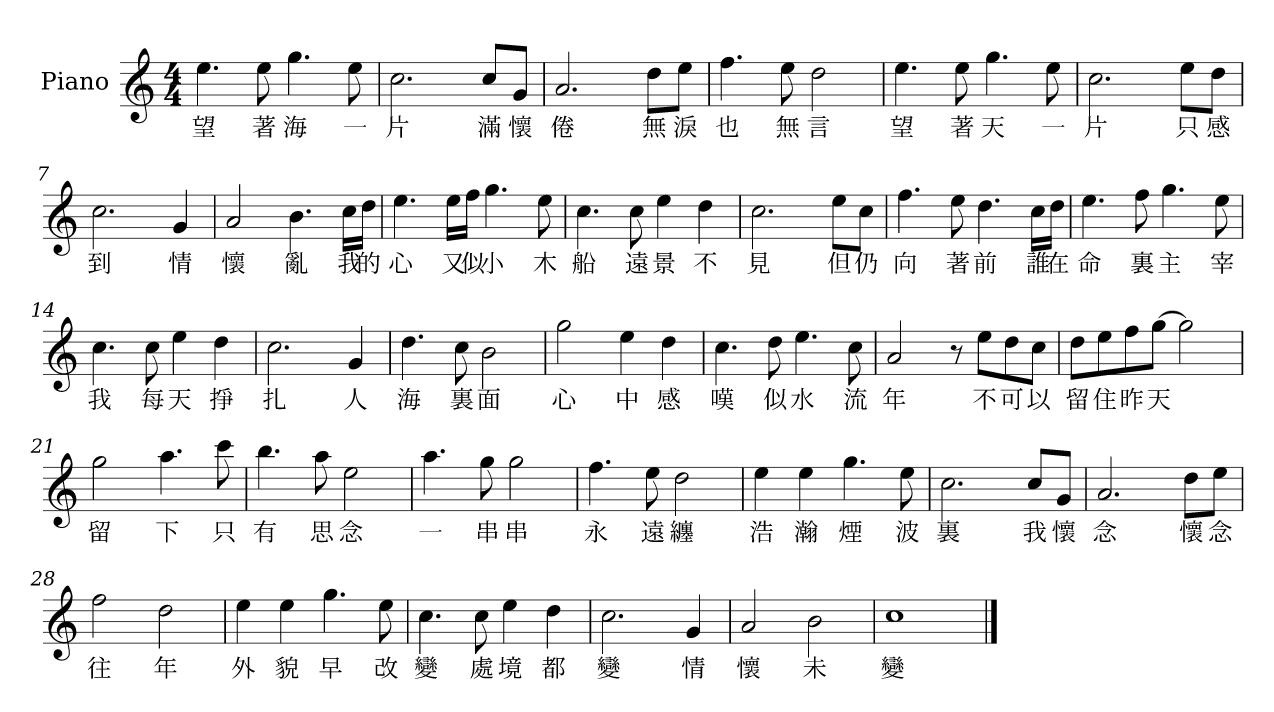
**kern	**text
*part1	*part1
*staff1	*staff1
*I"Piano	*
*I'Pno	*
*clefG2	*
*k[]	*
*M4/4	*
=1	=1
4.ee\	望
8ee\	著
4.gg\	海
8ee\	一
=2	=2
2.cc\	片
8cc/L	滿
8g/J	懷
=3	=3
2.a/	倦
8dd\L	無
8ee\J	淚
=4	=4
4.ff\	也
8ee\	無
2dd\	言
=5	=5
4.ee\	望
8ee\	著
4.gg\	天
8ee\	一
=6	=6
2.cc\	片
8ee\L	只
8dd\J	感
=7	=7
2.cc\	到
4g/	情
!!LO:LB:g=z
=8	=8
2a/	懷
4.b\	亂
16cc\LL	我
16dd\JJ	的
=9	=9
4.ee\	心
16ee\LL	又
16ff\JJ	似
4.gg\	小
8ee\	木
=10	=10
4.cc\	船
8cc\	遠
4ee\	景
4dd\	不
=11	=11
2.cc\	見
8ee\L	但
8cc\J	仍
=12	=12
4.ff\	向
8ee\	著
4.dd\	前
16cc\LL	誰
16dd\JJ	在
=13	=13
4.ee\	命
8ff\	裏
4.gg\	主
8ee\	宰
!!LO:LB:g=z
=14	=14
4.cc\	我
8cc\	每
4ee\	天
4dd\	掙
=15	=15
2.cc\	扎
4g/	人
=16	=16
4.dd\	海
8cc\	裏
2b\	面
=17	=17
2gg\	心
4ee\	中
4dd\	感
=18	=18
4.cc\	嘆
8dd\	似
4.ee\	水
8cc\	流
=19	=19
2a/	年
8r	.
8ee\L	不
8dd\	可
8cc\J	以
=20	=20
8dd\L	留
8ee\	住
8ff\	昨
[8gg\J	天
2gg\]	.
!!LO:LB:g=z
=21	=21
2gg\	留
4.aa\	下
8ccc\	只
=22	=22
4.bb\	有
8aa\	思
2ee\	念
=23	=23
4.aa\	一
8gg\	串
2gg\	串
=24	=24
4.ff\	永
8ee\	遠
2dd\	纏
=25	=25
4ee\	浩
4ee\	瀚
4.gg\	煙
8ee\	波
=26	=26
2.cc\	裏
8cc/L	我
8g/J	懷
=27	=27
2.a/	念
8dd\L	懷
8ee\J	念
!!LO:LB:g=z
=28	=28
2ff\	往
2dd\	年
=29	=29
4ee\	外
4ee\	貌
4.gg\	早
8ee\	改
=30	=30
4.cc\	變
8cc\	處
4ee\	境
4dd\	都
=31	=31
2.cc\	變
4g/	情
=32	=32
2a/	懷
2b\	未
=33	=33
1cc	變
==	==
*-	*-
